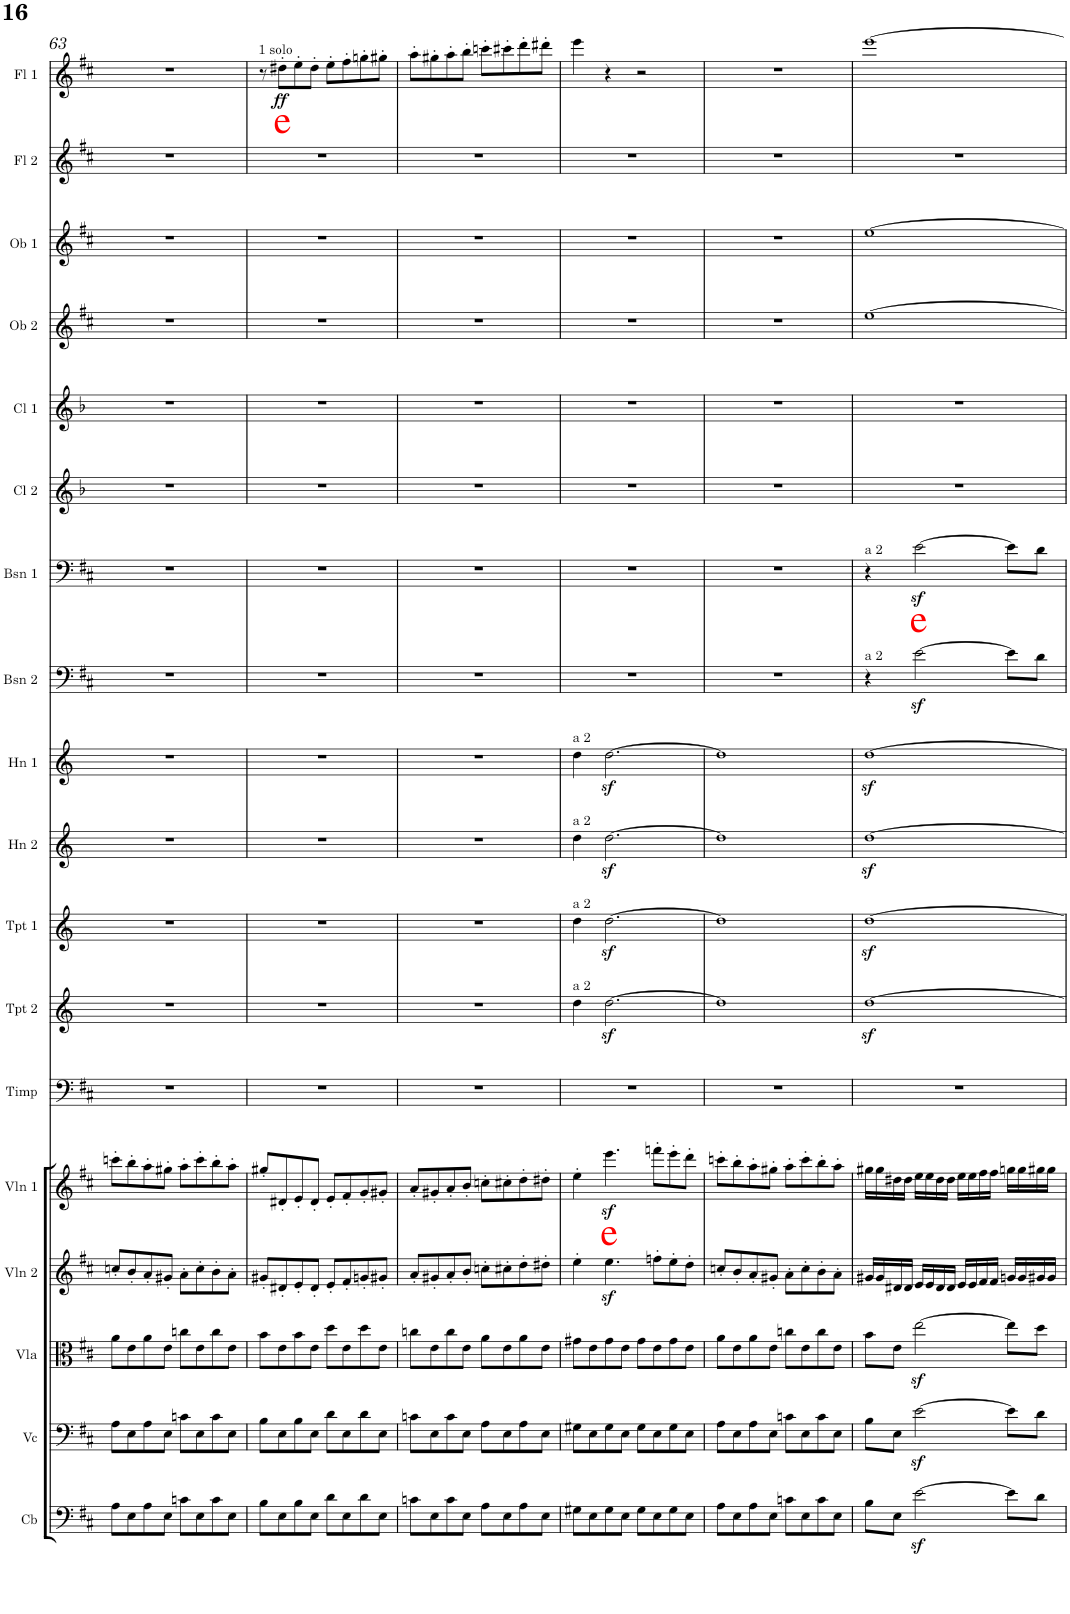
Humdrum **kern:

**kern	**kern	**kern	**kern	**kern	**text	**kern	**kern	**kern	**kern	**kern	**kern	**kern	**text	**kern	**kern	**kern	**kern	**kern	**kern	**text	**dynam
*part18	*part17	*part16	*part15	*part14	*part14	*part13	*part12	*part11	*part10	*part9	*part8	*part7	*part7	*part6	*part5	*part4	*part3	*part2	*part1	*part1	*part1
*staff18	*staff17	*staff16	*staff15	*staff14	*staff14	*staff13	*staff12	*staff11	*staff10	*staff9	*staff8	*staff7	*staff7	*staff6	*staff5	*staff4	*staff3	*staff2	*staff1	*staff1	*staff1
*I"Contrabass	*I"Violoncello	*I"Viola	*I"Violin 2	*I"Violin 1	*	*I"Timpani	*I"D Trumpet 2	*I"D Trumpet 1	*I"D Horn 2	*I"D Horn 1	*I"Bassoon 2	*I"Bassoon 1	*	*I"A Clarinet 2	*I"A Clarinet 1	*I"Oboe 2	*I"Oboe 1	*I"Flute 2	*I"Flute 1	*	*
*I'Cb	*I'Vc	*I'Vla	*I'Vln 2	*I'Vln 1	*	*I'Timp	*I'Tpt 2	*I'Tpt 1	*I'Hn 2	*I'Hn 1	*I'Bsn 2	*I'Bsn 1	*	*I'Cl 2	*I'Cl 1	*I'Ob 2	*I'Ob 1	*I'Fl 2	*I'Fl 1	*	*
!!LO:PB:g=z
*clefF4	*clefF4	*clefC3	*clefG2	*clefG2	*	*clefF4	*clefG2	*clefG2	*clefG2	*clefG2	*clefF4	*clefF4	*	*clefG2	*clefG2	*clefG2	*clefG2	*clefG2	*clefG2	*	*
*Trd7c12	*	*	*	*	*	*	*Trd-1c-2	*Trd-1c-2	*Trd6c10	*Trd6c10	*	*	*	*Trd2c3	*Trd2c3	*	*	*	*	*	*
*k[f#c#]	*k[f#c#]	*k[f#c#]	*k[f#c#]	*k[f#c#]	*	*k[f#c#]	*k[]	*k[]	*k[]	*k[]	*k[f#c#]	*k[f#c#]	*	*k[b-]	*k[b-]	*k[f#c#]	*k[f#c#]	*k[f#c#]	*k[f#c#]	*	*
*M4/4	*M4/4	*M4/4	*M4/4	*M4/4	*	*M4/4	*M4/4	*M4/4	*M4/4	*M4/4	*M4/4	*M4/4	*	*M4/4	*M4/4	*M4/4	*M4/4	*M4/4	*M4/4	*	*
*met(c)	*met(c)	*met(c)	*met(c)	*met(c)	*	*met(c)	*met(c)	*met(c)	*met(c)	*met(c)	*met(c)	*met(c)	*	*met(c)	*met(c)	*met(c)	*met(c)	*met(c)	*met(c)	*	*
=63	=63	=63	=63	=63	=63	=63	=63	=63	=63	=63	=63	=63	=63	=63	=63	=63	=63	=63	=63	=63	=63
8A\L	8A\L	8a\L	8ccn'/L	8cccn'\L	.	1r	1r	1r	1r	1r	1r	1r	.	1r	1r	1r	1r	1r	1r	.	.
8E\	8E\	8e\	8b'/	8bb'\	.	.	.	.	.	.	.	.	.	.	.	.	.	.	.	.	.
8A\	8A\	8a\	8a'/	8aa'\	.	.	.	.	.	.	.	.	.	.	.	.	.	.	.	.	.
8E\J	8E\J	8e\J	8g#X'/J	8gg#X'\J	.	.	.	.	.	.	.	.	.	.	.	.	.	.	.	.	.
8cn\L	8cn\L	8ccn\L	8a'\L	8aa'\L	.	.	.	.	.	.	.	.	.	.	.	.	.	.	.	.	.
8E\	8E\	8e\	8cc'\	8ccc'\	.	.	.	.	.	.	.	.	.	.	.	.	.	.	.	.	.
8c\	8c\	8cc\	8b'\	8bb'\	.	.	.	.	.	.	.	.	.	.	.	.	.	.	.	.	.
8E\J	8E\J	8e\J	8a'\J	8aa'\J	.	.	.	.	.	.	.	.	.	.	.	.	.	.	.	.	.
=64	=64	=64	=64	=64	=64	=64	=64	=64	=64	=64	=64	=64	=64	=64	=64	=64	=64	=64	=64	=64	=64
!	!	!	!	!	!	!	!	!	!	!	!	!	!	!	!	!	!	!	!LO:TX:a:t=1 solo	!	!
8B\L	8B\L	8b\L	8g#X'/L	8gg#X'/L	.	1r	1r	1r	1r	1r	1r	1r	.	1r	1r	1r	1r	1r	8r	.	.
!	!	!	!	!	!	!	!	!	!	!	!	!	!	!	!	!	!	!	!	!LO:LY:b:color=#FF0000	!LO:DY:b
8E\	8E\	8e\	8d#X'/	8d#X'/	.	.	.	.	.	.	.	.	.	.	.	.	.	.	8dd#X'\L	e	ff
8B\	8B\	8b\	8e'/	8e'/	.	.	.	.	.	.	.	.	.	.	.	.	.	.	8ee'\	.	.
8E\J	8E\J	8e\J	8d#'/J	8d#'/J	.	.	.	.	.	.	.	.	.	.	.	.	.	.	8dd#'\J	.	.
8d\L	8d\L	8dd\L	8e'/L	8e'/L	.	.	.	.	.	.	.	.	.	.	.	.	.	.	8ee'\L	.	.
8E\	8E\	8e\	8f#'/	8f#'/	.	.	.	.	.	.	.	.	.	.	.	.	.	.	8ff#'\	.	.
8d\	8d\	8dd\	8gn'/	8g'/	.	.	.	.	.	.	.	.	.	.	.	.	.	.	8ggn'\	.	.
8E\J	8E\J	8e\J	8g#X'/J	8g#X'/J	.	.	.	.	.	.	.	.	.	.	.	.	.	.	8gg#X'\J	.	.
=65	=65	=65	=65	=65	=65	=65	=65	=65	=65	=65	=65	=65	=65	=65	=65	=65	=65	=65	=65	=65	=65
8cn\L	8cn\L	8ccn\L	8a'/L	8a'/L	.	1r	1r	1r	1r	1r	1r	1r	.	1r	1r	1r	1r	1r	8aa'\L	.	.
8E\	8E\	8e\	8g#X'/	8g#X'/	.	.	.	.	.	.	.	.	.	.	.	.	.	.	8gg#X'\	.	.
8c\	8c\	8cc\	8a'/	8a'/	.	.	.	.	.	.	.	.	.	.	.	.	.	.	8aa'\	.	.
8E\J	8E\J	8e\J	8b'/J	8b'/J	.	.	.	.	.	.	.	.	.	.	.	.	.	.	8bb'\J	.	.
8A\L	8A\L	8a\L	8ccn'\L	8ccn'\L	.	.	.	.	.	.	.	.	.	.	.	.	.	.	8cccn'\L	.	.
8E\	8E\	8e\	8cc#X'\	8cc#X'\	.	.	.	.	.	.	.	.	.	.	.	.	.	.	8ccc#X'\	.	.
8A\	8A\	8a\	8dd'\	8dd'\	.	.	.	.	.	.	.	.	.	.	.	.	.	.	8ddd'\	.	.
8E\J	8E\J	8e\J	8dd#X'\J	8dd#X'\J	.	.	.	.	.	.	.	.	.	.	.	.	.	.	8ddd#X'\J	.	.
=66	=66	=66	=66	=66	=66	=66	=66	=66	=66	=66	=66	=66	=66	=66	=66	=66	=66	=66	=66	=66	=66
!	!	!	!	!	!	!	!	!	!	!LO:TX:a:t=a 2	!	!	!	!	!	!	!	!	!	!	!
!	!	!	!	!	!	!	!	!	!LO:TX:a:t=a 2	!	!	!	!	!	!	!	!	!	!	!	!
!	!	!	!	!	!	!	!	!LO:TX:a:t=a 2	!	!	!	!	!	!	!	!	!	!	!	!	!
!	!	!	!	!	!	!	!LO:TX:a:t=a 2	!	!	!	!	!	!	!	!	!	!	!	!	!	!
8G#X\L	8G#X\L	8g#X\L	4ee'\	4ee'\	.	1r	4dd\	4dd\	4dd\	4dd\	1r	1r	.	1r	1r	1r	1r	1r	4eee\	.	.
8E\	8E\	8e\	.	.	.	.	.	.	.	.	.	.	.	.	.	.	.	.	.	.	.
!	!	!	!	!	!LO:LY:b:color=#FF0000	!	!	!	!	!	!	!	!	!	!	!	!	!	!	!	!
8G#\	8G#\	8g#\	4.eez<\	4.eeez<\	e	.	[2.ddz<\	[2.ddz<\	[2.ddz<\	[2.ddz<\	.	.	.	.	.	.	.	.	4r	.	.
8E\J	8E\J	8e\J	.	.	.	.	.	.	.	.	.	.	.	.	.	.	.	.	.	.	.
8G#\L	8G#\L	8g#\L	.	.	.	.	.	.	.	.	.	.	.	.	.	.	.	.	2r	.	.
8E\	8E\	8e\	8ffn'\L	8fffn'\L	.	.	.	.	.	.	.	.	.	.	.	.	.	.	.	.	.
8G#\	8G#\	8g#\	8ee'\	8eee'\	.	.	.	.	.	.	.	.	.	.	.	.	.	.	.	.	.
8E\J	8E\J	8e\J	8dd'\J	8ddd'\J	.	.	.	.	.	.	.	.	.	.	.	.	.	.	.	.	.
=67	=67	=67	=67	=67	=67	=67	=67	=67	=67	=67	=67	=67	=67	=67	=67	=67	=67	=67	=67	=67	=67
8A\L	8A\L	8a\L	8ccn'/L	8cccn'\L	.	1r	1dd]	1dd]	1dd]	1dd]	1r	1r	.	1r	1r	1r	1r	1r	1r	.	.
8E\	8E\	8e\	8b'/	8bb'\	.	.	.	.	.	.	.	.	.	.	.	.	.	.	.	.	.
8A\	8A\	8a\	8a'/	8aa'\	.	.	.	.	.	.	.	.	.	.	.	.	.	.	.	.	.
8E\J	8E\J	8e\J	8g#X'/J	8gg#X'\J	.	.	.	.	.	.	.	.	.	.	.	.	.	.	.	.	.
8cn\L	8cn\L	8ccn\L	8a'\L	8aa'\L	.	.	.	.	.	.	.	.	.	.	.	.	.	.	.	.	.
8E\	8E\	8e\	8cc'\	8ccc'\	.	.	.	.	.	.	.	.	.	.	.	.	.	.	.	.	.
8c\	8c\	8cc\	8b'\	8bb'\	.	.	.	.	.	.	.	.	.	.	.	.	.	.	.	.	.
8E\J	8E\J	8e\J	8a'\J	8aa'\J	.	.	.	.	.	.	.	.	.	.	.	.	.	.	.	.	.
=68	=68	=68	=68	=68	=68	=68	=68	=68	=68	=68	=68	=68	=68	=68	=68	=68	=68	=68	=68	=68	=68
!	!	!	!	!	!	!	!	!	!	!	!	!LO:TX:a:t=a 2	!	!	!	!	!	!	!	!	!
!	!	!	!	!	!	!	!	!	!	!	!LO:TX:a:t=a 2	!	!	!	!	!	!	!	!	!	!
8B\L	8B\L	8b\L	16g#X/LL	16gg#X\LL	.	1r	[1ddz<	[1ddz<	[1ddz<	[1ddz<	4r	4r	.	1r	1r	[1ee	[1ee	1r	[1eee	.	.
.	.	.	16g#/	16gg#\	.	.	.	.	.	.	.	.	.	.	.	.	.	.	.	.	.
8E\J	8E\J	8e\J	16d#X/	16dd#X\	.	.	.	.	.	.	.	.	.	.	.	.	.	.	.	.	.
.	.	.	16d#/JJ	16dd#\JJ	.	.	.	.	.	.	.	.	.	.	.	.	.	.	.	.	.
!	!	!	!	!	!	!	!	!	!	!	!	!	!LO:LY:b:color=#FF0000	!	!	!	!	!	!	!	!
[2ez<\	[2ez<\	[2eez<\	16e/LL	16ee\LL	.	.	.	.	.	.	[2ez<\	[2ez<\	e	.	.	.	.	.	.	.	.
.	.	.	16e/	16ee\	.	.	.	.	.	.	.	.	.	.	.	.	.	.	.	.	.
.	.	.	16d#/	16dd#\	.	.	.	.	.	.	.	.	.	.	.	.	.	.	.	.	.
.	.	.	16d#/JJ	16dd#\JJ	.	.	.	.	.	.	.	.	.	.	.	.	.	.	.	.	.
.	.	.	16e/LL	16ee\LL	.	.	.	.	.	.	.	.	.	.	.	.	.	.	.	.	.
.	.	.	16e/	16ee\	.	.	.	.	.	.	.	.	.	.	.	.	.	.	.	.	.
.	.	.	16f#/	16ff#\	.	.	.	.	.	.	.	.	.	.	.	.	.	.	.	.	.
.	.	.	16f#/JJ	16ff#\JJ	.	.	.	.	.	.	.	.	.	.	.	.	.	.	.	.	.
8e\L]	8e\L]	8ee\L]	16gn/LL	16ggn\LL	.	.	.	.	.	.	8e\L]	8e\L]	.	.	.	.	.	.	.	.	.
.	.	.	16g/	16gg\	.	.	.	.	.	.	.	.	.	.	.	.	.	.	.	.	.
8d\J	8d\J	8dd\J	16g#X/	16gg#X\	.	.	.	.	.	.	8d\J	8d\J	.	.	.	.	.	.	.	.	.
.	.	.	16g#/JJ	16gg#\JJ	.	.	.	.	.	.	.	.	.	.	.	.	.	.	.	.	.
=	=	=	=	=	=	=	=	=	=	=	=	=	=	=	=	=	=	=	=	=	=
*-	*-	*-	*-	*-	*-	*-	*-	*-	*-	*-	*-	*-	*-	*-	*-	*-	*-	*-	*-	*-	*-
